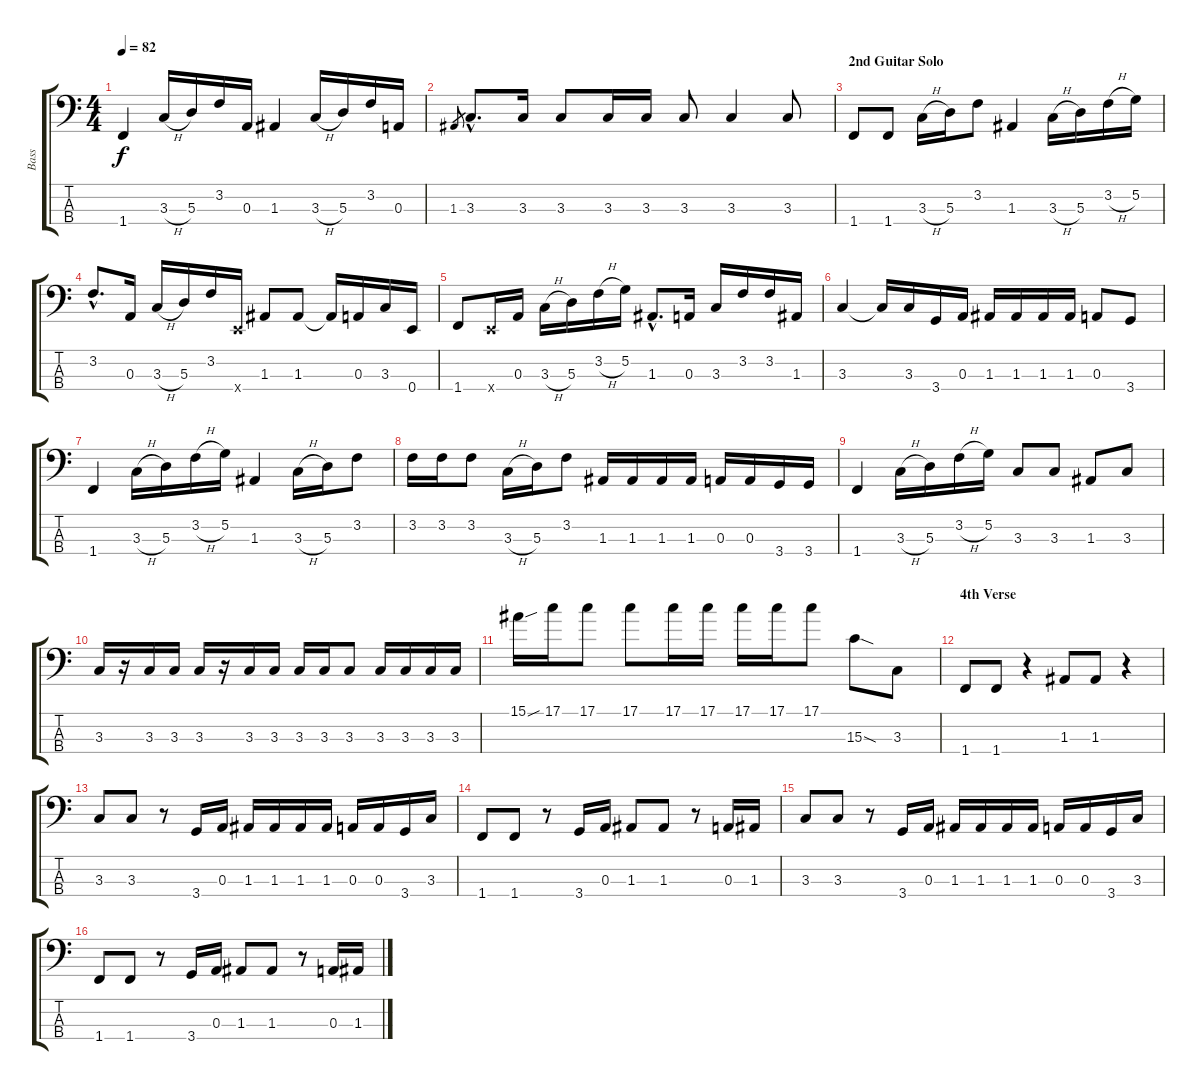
\track ("Bass" "Bass") {instrument electricbassfinger}
\staff {score tabs}
\tuning (G2 D2 A1 E1) {hide}
\ts (4 4)
\tempo 82
\clef f4
\ks c
1.4.4{dy f} 3.3{h}.16 5.3.16 3.2.16 0.3.16 1.3.4 3.3{h}.16 5.3.16 3.2.16 0.3.16 |
1.3.8{gr} 3.3{hac}.8{d} 3.3.16 3.3.8 3.3.16 3.3.16 3.3.8 3.3.4 3.3.8 |
\section ("" "2nd Guitar Solo")
1.4.8 1.4.8 3.3{h}.16 5.3.16 3.2.8 1.3.4 3.3{h}.16 5.3.16 3.2{h}.16 5.2.16 |
3.2{hac}.8{d} 0.3.16 3.3{h}.16 5.3.16 3.2.16 0.4{x}.16 1.3.8 1.3.8 1.3{t}.16 0.3.16 3.3.16 0.4.16 |
1.4.8 0.4{x}.16 0.3.16 3.3{h}.16 5.3.16 3.2{h}.16 5.2.16 1.3{hac}.8{d} 0.3.16 3.3.16 3.2.16 3.2.16 1.3.16 |
3.3.4 3.3{t}.16 3.3.16 3.4.16 0.3.16 1.3.16 1.3.16 1.3.16 1.3.16 0.3.8 3.4.8 |
1.4.4 3.3{h}.16 5.3.16 3.2{h}.16 5.2.16 1.3.4 3.3{h}.16 5.3.16 3.2.8 |
3.2.16 3.2.16 3.2.8 3.3{h}.16 5.3.16 3.2.8 1.3.16 1.3.16 1.3.16 1.3.16 0.3.16 0.3.16 3.4.16 3.4.16 |
1.4.4 3.3{h}.16 5.3.16 3.2{h}.16 5.2.16 3.3.8 3.3.8 1.3.8 3.3.8 |
3.3.16 r.16 3.3.16 3.3.16 3.3.16 r.16 3.3.16 3.3.16 3.3.16 3.3.16 3.3.8 3.3.16 3.3.16 3.3.16 3.3.16 |
15.1{sou}.16 17.1.16 17.1.8 17.1.8 17.1.16 17.1.16 17.1.16 17.1.16 17.1.8 15.3{sod}.8 3.3.8 |
\section ("" "4th Verse")
1.4.8 1.4.8 r.4 1.3.8 1.3.8 r.4 |
3.3.8 3.3.8 r.8 3.4.16 0.3.16 1.3.16 1.3.16 1.3.16 1.3.16 0.3.16 0.3.16 3.4.16 3.3.16 |
1.4.8 1.4.8 r.8 3.4.16 0.3.16 1.3.8 1.3.8 r.8 0.3.16 1.3.16 |
3.3.8 3.3.8 r.8 3.4.16 0.3.16 1.3.16 1.3.16 1.3.16 1.3.16 0.3.16 0.3.16 3.4.16 3.3.16 |
1.4.8 1.4.8 r.8 3.4.16 0.3.16 1.3.8 1.3.8 r.8 0.3.16 1.3.16
